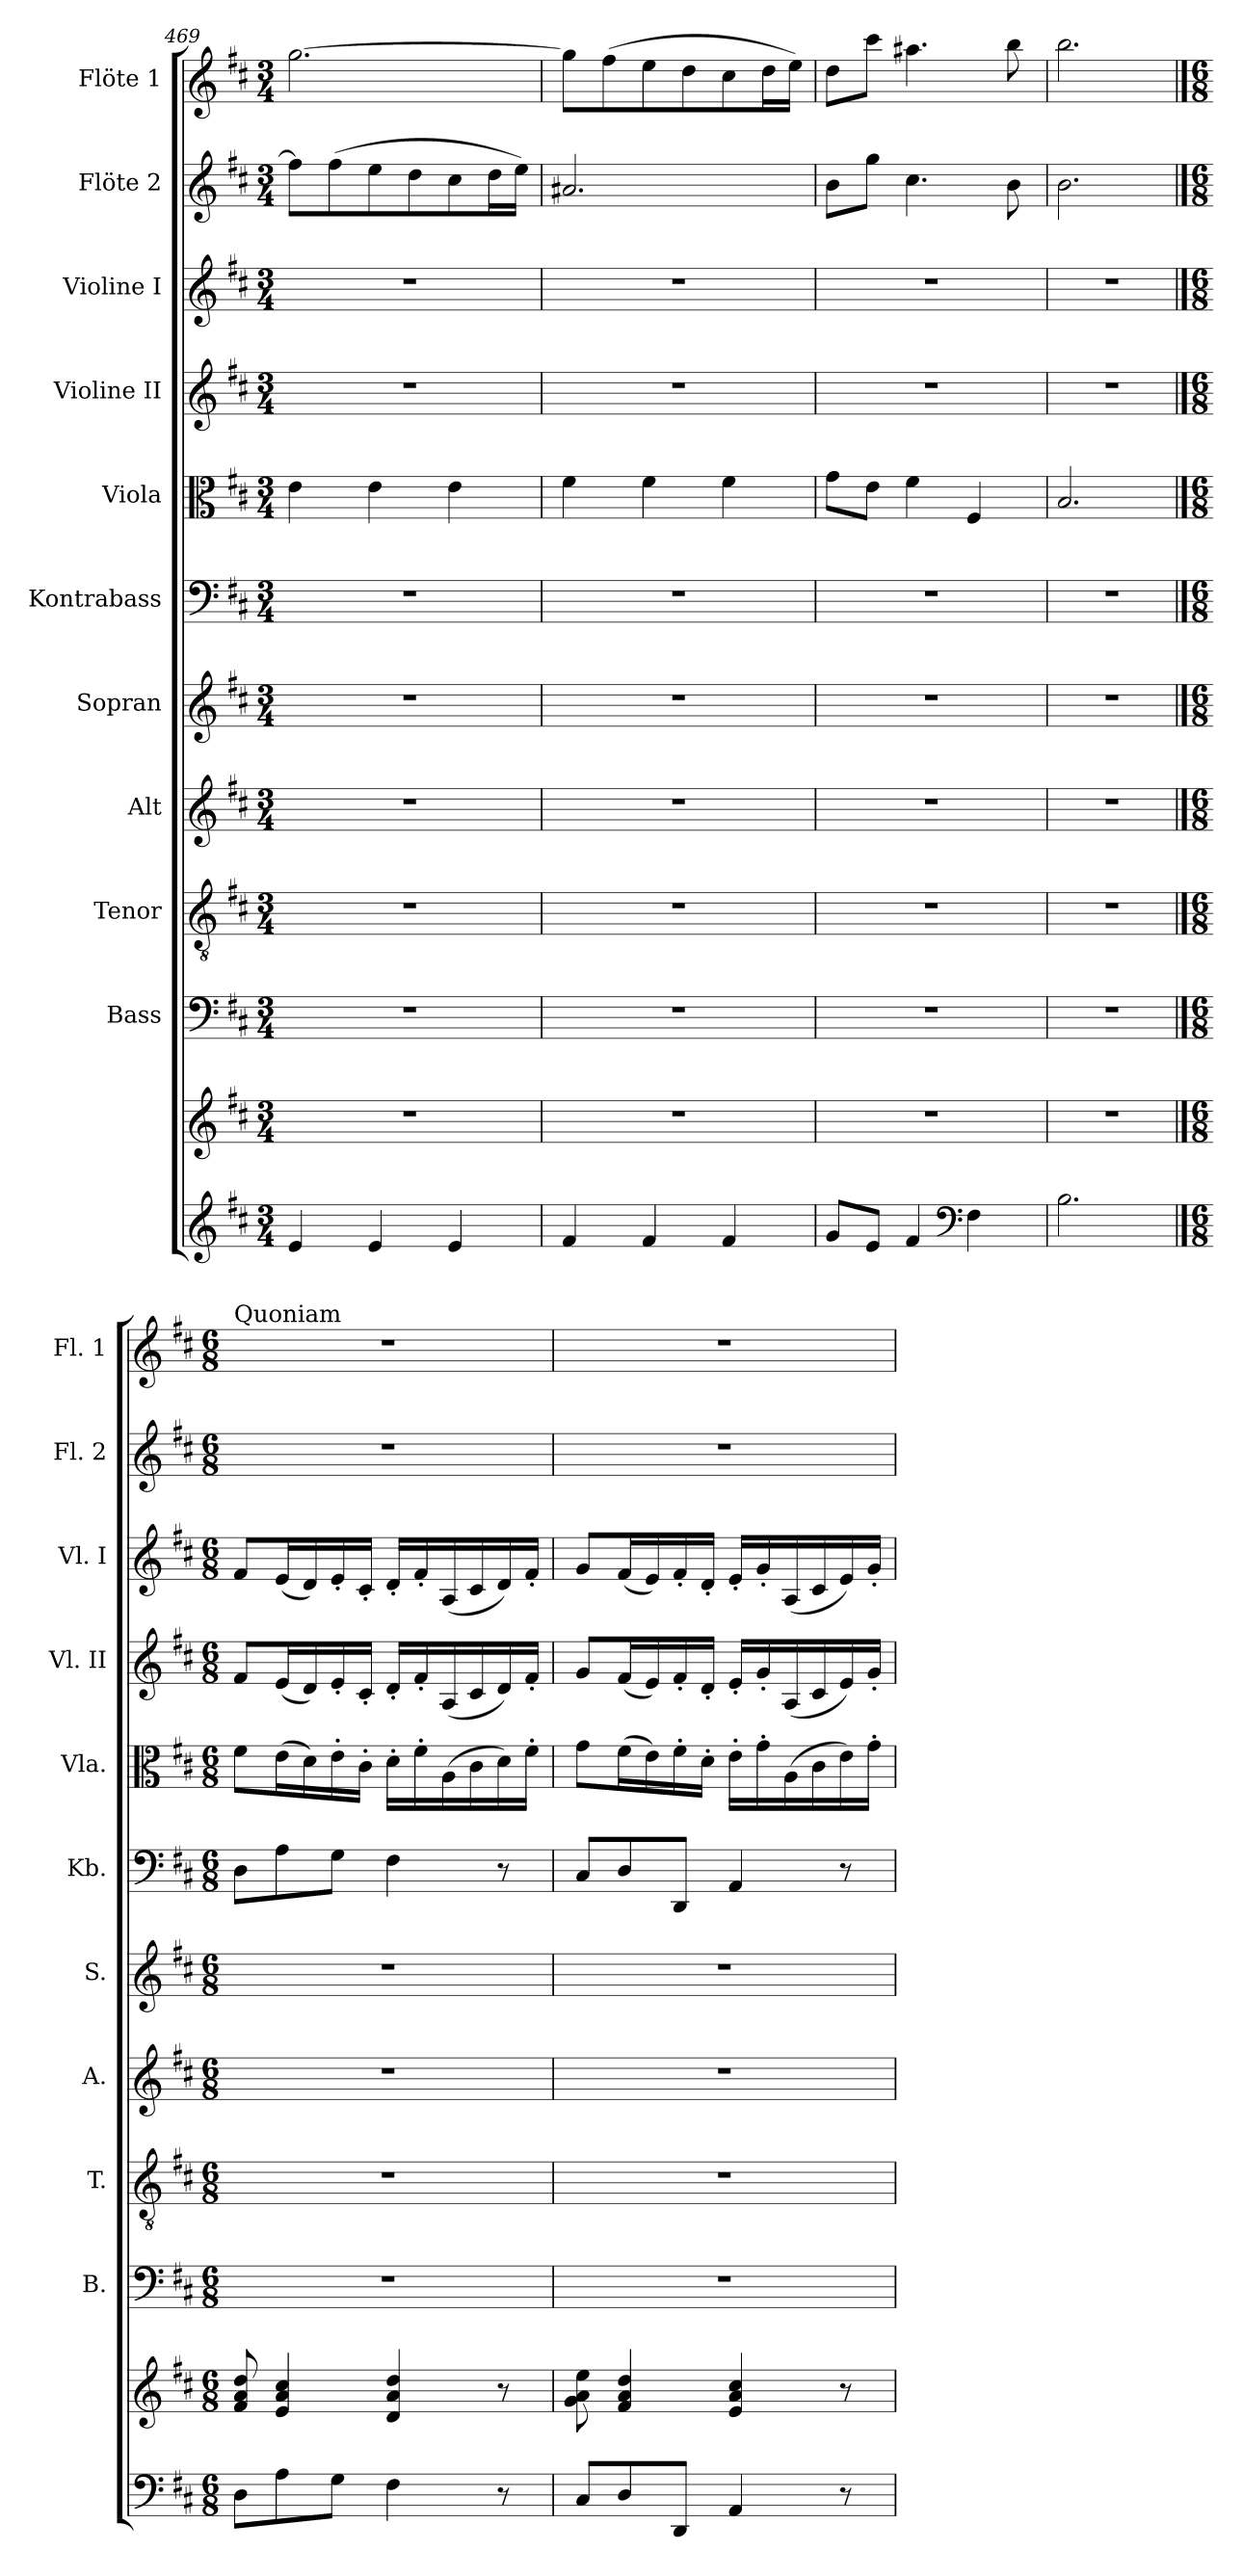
**kern	**kern	**kern	**kern	**kern	**kern	**kern	**kern	**kern	**kern	**kern	**kern
*part11	*part11	*part10	*part9	*part8	*part7	*part6	*part5	*part4	*part3	*part2	*part1
*staff12	*staff11	*staff10	*staff9	*staff8	*staff7	*staff6	*staff5	*staff4	*staff3	*staff2	*staff1
*	*	*I"Bass	*I"Tenor	*I"Alt	*I"Sopran	*I"Kontrabass	*I"Viola	*I"Violine II	*I"Violine I	*I"Flöte 2	*I"Flöte 1
*	*	*I'B.	*I'T.	*I'A.	*I'S.	*I'Kb.	*I'Vla.	*I'Vl. II	*I'Vl. I	*I'Fl. 2	*I'Fl. 1
*clefG2	*clefG2	*clefF4	*clefGv2	*clefG2	*clefG2	*clefF4	*clefC3	*clefG2	*clefG2	*clefG2	*clefG2
*	*	*	*	*	*	*ITrd7c12	*	*	*	*	*
*k[f#c#]	*k[f#c#]	*k[f#c#]	*k[f#c#]	*k[f#c#]	*k[f#c#]	*k[f#c#]	*k[f#c#]	*k[f#c#]	*k[f#c#]	*k[f#c#]	*k[f#c#]
*D:	*D:	*D:	*D:	*D:	*D:	*D:	*D:	*D:	*D:	*D:	*D:
*M3/4	*M3/4	*M3/4	*M3/4	*M3/4	*M3/4	*M3/4	*M3/4	*M3/4	*M3/4	*M3/4	*M3/4
=469	=469	=469	=469	=469	=469	=469	=469	=469	=469	=469	=469
4e/	2.r	2.r	2.r	2.r	2.r	2.r	4e\	2.r	2.r	8ff#\L]	[2.gg\
.	.	.	.	.	.	.	.	.	.	(>8ff#\	.
4e/	.	.	.	.	.	.	4e\	.	.	8ee\	.
.	.	.	.	.	.	.	.	.	.	8dd\	.
4e/	.	.	.	.	.	.	4e\	.	.	8cc#\	.
.	.	.	.	.	.	.	.	.	.	16dd\L	.
.	.	.	.	.	.	.	.	.	.	16ee\JJ)	.
=470	=470	=470	=470	=470	=470	=470	=470	=470	=470	=470	=470
4f#/	2.r	2.r	2.r	2.r	2.r	2.r	4f#\	2.r	2.r	2.a#X/	8gg\L]
.	.	.	.	.	.	.	.	.	.	.	(>8ff#\
4f#/	.	.	.	.	.	.	4f#\	.	.	.	8ee\
.	.	.	.	.	.	.	.	.	.	.	8dd\
4f#/	.	.	.	.	.	.	4f#\	.	.	.	8cc#\
.	.	.	.	.	.	.	.	.	.	.	16dd\L
.	.	.	.	.	.	.	.	.	.	.	16ee\JJ)
=471	=471	=471	=471	=471	=471	=471	=471	=471	=471	=471	=471
8g/L	2.r	2.r	2.r	2.r	2.r	2.r	8g\L	2.r	2.r	8b\L	8dd\L
8e/J	.	.	.	.	.	.	8e\J	.	.	8gg\J	8ccc#\J
4f#/	.	.	.	.	.	.	4f#\	.	.	4.cc#\	4.aa#X\
*clefF4	*	*	*	*	*	*	*	*	*	*	*
4F#\	.	.	.	.	.	.	4F#/	.	.	.	.
.	.	.	.	.	.	.	.	.	.	8b\	8bb\
=472	=472	=472	=472	=472	=472	=472	=472	=472	=472	=472	=472
2.B\	2.r	2.r	2.r	2.r	2.r	2.r	2.B/	2.r	2.r	2.b\	2.bb\
!!LO:PB:g=z
==473	==473	==473	==473	==473	==473	==473	==473	==473	==473	==473	==473
*M6/8	*M6/8	*M6/8	*M6/8	*M6/8	*M6/8	*M6/8	*M6/8	*M6/8	*M6/8	*M6/8	*M6/8
!	!	!	!	!	!	!	!	!	!	!	!LO:TX:a:t=Quoniam
8D\L	8f#/ 8a/ 8dd/	2.r	2.r	2.r	2.r	8DD\L	8f#\L	8f#/L	8f#/L	2.r	2.r
8A\	4e/ 4a/ 4cc#/	.	.	.	.	8AA\	(>16e\L	(<16e/L	(<16e/L	.	.
.	.	.	.	.	.	.	16d\)	16d/)	16d/)	.	.
8G\J	.	.	.	.	.	8GG\J	16e'>\	16e'</	16e'</	.	.
.	.	.	.	.	.	.	16c#'>\JJ	16c#'</JJ	16c#'</JJ	.	.
4F#\	4d/ 4a/ 4dd/	.	.	.	.	4FF#\	16d'>\LL	16d'</LL	16d'</LL	.	.
.	.	.	.	.	.	.	16f#'>\	16f#'</	16f#'</	.	.
.	.	.	.	.	.	.	(>16A\	(<16A/	(<16A/	.	.
.	.	.	.	.	.	.	16c#\	16c#/	16c#/	.	.
8r	8r	.	.	.	.	8r	16d\)	16d/)	16d/)	.	.
.	.	.	.	.	.	.	16f#'>\JJ	16f#'</JJ	16f#'</JJ	.	.
=474	=474	=474	=474	=474	=474	=474	=474	=474	=474	=474	=474
8C#/L	8g\ 8a\ 8ee\	2.r	2.r	2.r	2.r	8CC#/L	8g\L	8g/L	8g/L	2.r	2.r
8D/	4f#/ 4a/ 4dd/	.	.	.	.	8DD/	(>16f#\L	(<16f#/L	(<16f#/L	.	.
.	.	.	.	.	.	.	16e\)	16e/)	16e/)	.	.
8DD/J	.	.	.	.	.	8DDD/J	16f#'>\	16f#'</	16f#'</	.	.
.	.	.	.	.	.	.	16d'>\JJ	16d'</JJ	16d'</JJ	.	.
4AA/	4e/ 4a/ 4cc#/	.	.	.	.	4AAA/	16e'>\LL	16e'</LL	16e'</LL	.	.
.	.	.	.	.	.	.	16g'>\	16g'</	16g'</	.	.
.	.	.	.	.	.	.	(>16A\	(<16A/	(<16A/	.	.
.	.	.	.	.	.	.	16c#\	16c#/	16c#/	.	.
8r	8r	.	.	.	.	8r	16e\)	16e/)	16e/)	.	.
.	.	.	.	.	.	.	16g'>\JJ	16g'</JJ	16g'</JJ	.	.
=	=	=	=	=	=	=	=	=	=	=	=
*-	*-	*-	*-	*-	*-	*-	*-	*-	*-	*-	*-
